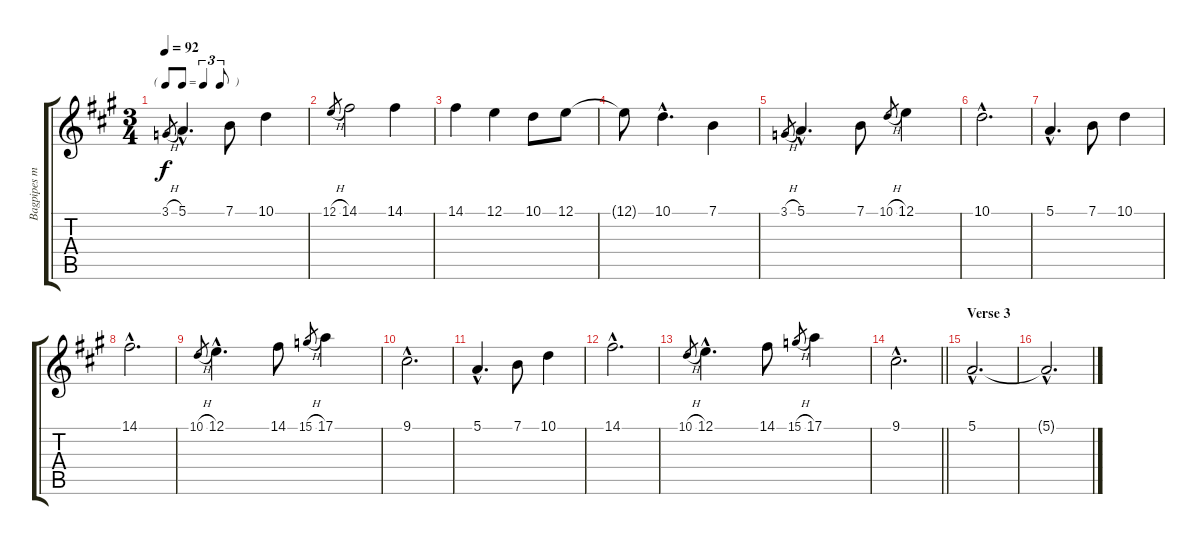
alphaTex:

\track ("Bagpipes melody" "Bagpipes m") {instrument bagpipe}
\staff {score tabs}
\tuning (E4 B3 G3 D3 A2 E2) {hide}
\ts (3 4)
\tf triplet8th
\tempo 92
\clef g2
\ks a
3.1{h}.8{gr dy f} 5.1{hac}.4{d} 7.1.8 10.1.4 |
12.1{h}.8{gr} 14.1.2 14.1.4 |
14.1.4 12.1.4 10.1.8 12.1.8 |
12.1{t}.8 10.1{hac}.4{d} 7.1.4 |
3.1{h}.8{gr} 5.1{hac}.4{d} 7.1.8 10.1{h}.8{gr} 12.1.4 |
10.1{hac}.2{d} |
5.1{hac}.4{d} 7.1.8 10.1.4 |
14.1{hac}.2{d} |
10.1{h}.8{gr} 12.1{hac}.4{d} 14.1.8 15.1{h}.8{gr} 17.1.4 |
9.1{hac}.2{d} |
5.1{hac}.4{d} 7.1.8 10.1.4 |
14.1{hac}.2{d} |
10.1{h}.8{gr} 12.1{hac}.4{d} 14.1.8 15.1{h}.8{gr} 17.1.4 |
\barLineRight lightlight
9.1{hac}.2{d} |
\section ("" "Verse 3")
5.1{hac}.2{d} |
5.1{hac t}.2{d}
